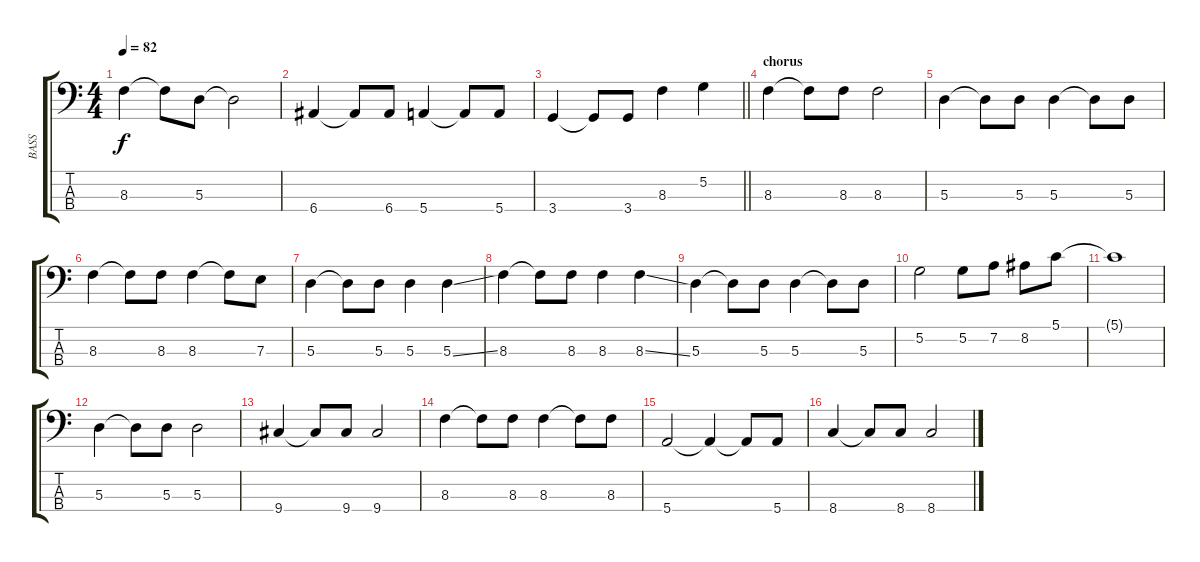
\track ("BASS" "BASS") {instrument electricbassfinger}
\staff {score tabs}
\tuning (G2 D2 A1 E1) {hide}
\ts (4 4)
\tempo 82
\clef f4
\ks c
8.3.4{dy f} 8.3{t}.8 5.3.8 5.3{t}.2 |
6.4.4 6.4{t}.8 6.4.8 5.4.4 5.4{t}.8 5.4.8 |
\barLineRight lightlight
3.4.4 3.4{t}.8 3.4.8 8.3.4 5.2.4 |
\section ("" "chorus")
8.3.4 8.3{t}.8 8.3.8 8.3.2 |
5.3.4 5.3{t}.8 5.3.8 5.3.4 5.3{t}.8 5.3.8 |
8.3.4 8.3{t}.8 8.3.8 8.3.4 8.3{t}.8 7.3.8 |
5.3.4 5.3{t}.8 5.3.8 5.3.4 5.3{ss}.4 |
8.3.4 8.3{t}.8 8.3.8 8.3.4 8.3{ss}.4 |
5.3.4 5.3{t}.8 5.3.8 5.3.4 5.3{t}.8 5.3.8 |
5.2.2 5.2.8 7.2.8 8.2.8 5.1.8 |
5.1{t}.1 |
5.3.4 5.3{t}.8 5.3.8 5.3.2 |
9.4.4 9.4{t}.8 9.4.8 9.4.2 |
8.3.4 8.3{t}.8 8.3.8 8.3.4 8.3{t}.8 8.3.8 |
5.4.2 5.4{t}.4 5.4{t}.8 5.4.8 |
8.4.4 8.4{t}.8 8.4.8 8.4.2
